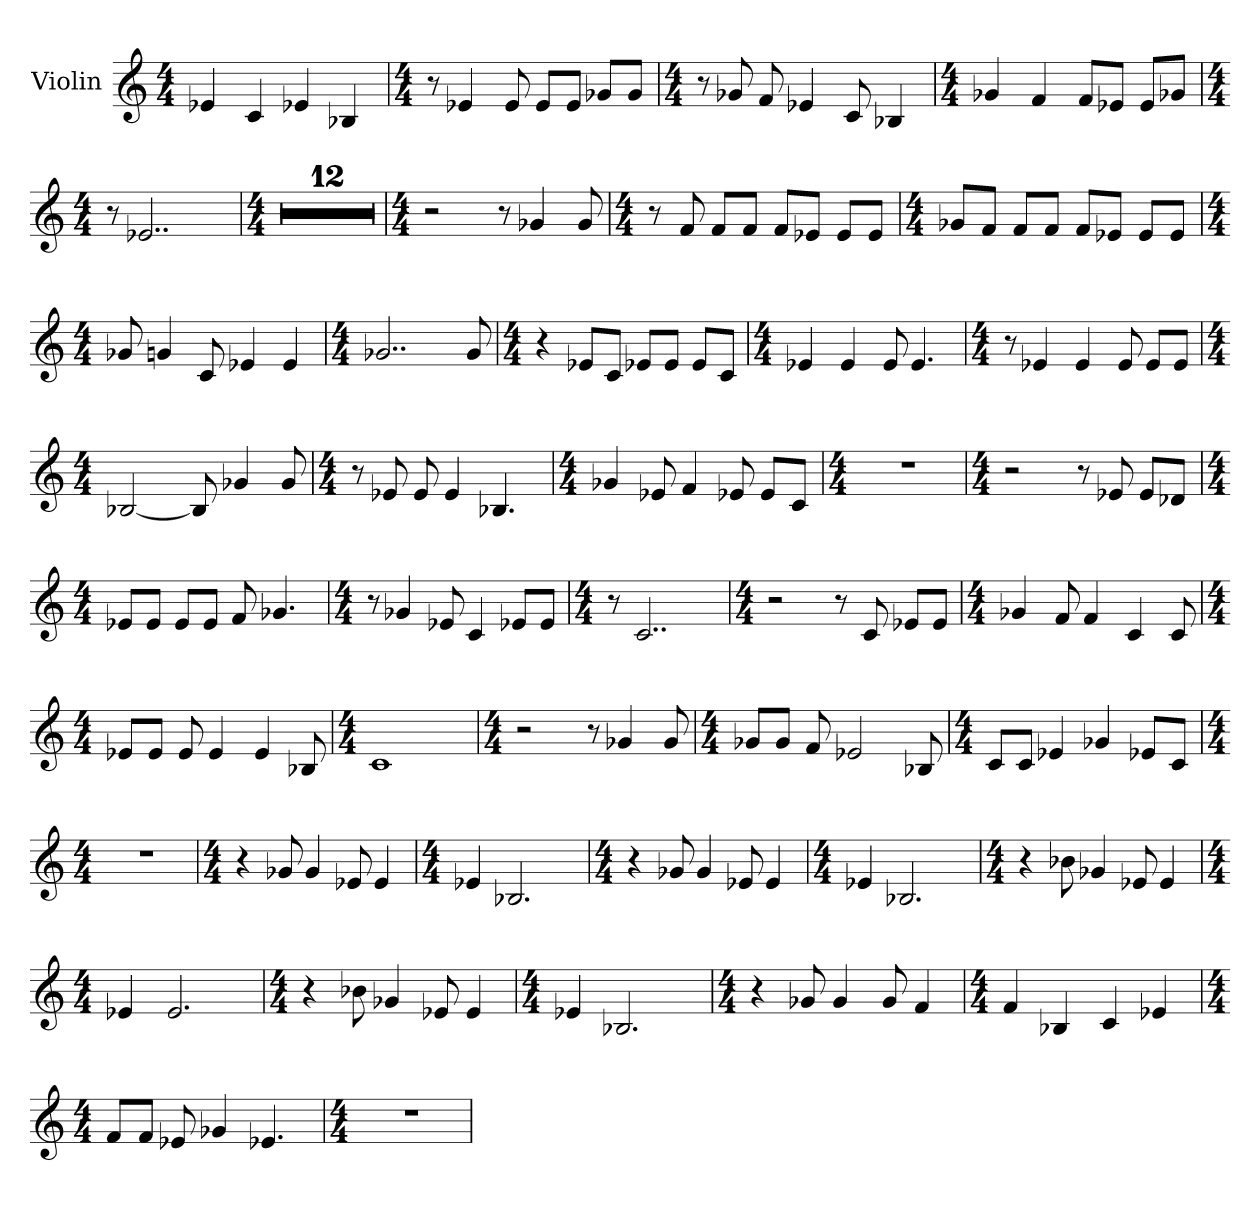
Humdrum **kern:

**kern
*part1
*staff1
*I"Violin
*I'Vln
*M4/4
=
4e-X
4c
4e-X
4B-X
=
*M4/4
8r
4e-X
8e-
8e-L
8e-J
8g-XL
8g-J
=
*M4/4
8r
8g-X
8f
4e-X
8c
4B-X
=
*M4/4
4g-X
4f
8fL
8e-XJ
8e-L
8g-XJ
=
*M4/4
8r
2..e-X
=
*M4/4
1r
=
*M4/4
1r
=
*M4/4
1r
=
*M4/4
1r
=
*M4/4
1r
=
*M4/4
1r
=
*M4/4
1r
=
*M4/4
1r
=
*M4/4
1r
=
*M4/4
1r
=
*M4/4
1r
=
*M4/4
1r
=
*M4/4
2r
8r
4g-X
8g-
=
*M4/4
8r
8f
8fL
8fJ
8fL
8e-XJ
8e-L
8e-J
=
*M4/4
8g-XL
8fJ
8fL
8fJ
8fL
8e-XJ
8e-L
8e-J
=
*M4/4
8g-X
4gn
8c
4e-X
4e-
=
*M4/4
2..g-X
8g-
=
*M4/4
4r
8e-XL
8cJ
8e-XL
8e-J
8e-L
8cJ
=
*M4/4
4e-X
4e-
8e-
4.e-
=
*M4/4
8r
4e-X
4e-
8e-
8e-L
8e-J
=
*M4/4
[2B-X
8B-]
4g-X
8g-
=
*M4/4
8r
8e-X
8e-
4e-
4.B-X
=
*M4/4
4g-X
8e-X
4f
8e-X
8e-L
8cJ
=
*M4/4
1r
=
*M4/4
2r
8r
8e-X
8e-L
8d-XJ
=
*M4/4
8e-XL
8e-J
8e-L
8e-J
8f
4.g-X
=
*M4/4
8r
4g-X
8e-X
4c
8e-XL
8e-J
=
*M4/4
8r
2..c
=
*M4/4
2r
8r
8c
8e-XL
8e-J
=
*M4/4
4g-X
8f
4f
4c
8c
=
*M4/4
8e-XL
8e-J
8e-
4e-
4e-
8B-X
=
*M4/4
1c
=
*M4/4
2r
8r
4g-X
8g-
=
*M4/4
8g-XL
8g-J
8f
2e-X
8B-X
=
*M4/4
8cL
8cJ
4e-X
4g-X
8e-XL
8cJ
=
*M4/4
1r
=
*M4/4
4r
8g-X
4g-
8e-X
4e-
=
*M4/4
4e-X
2.B-X
=
*M4/4
4r
8g-X
4g-
8e-X
4e-
=
*M4/4
4e-X
2.B-X
=
*M4/4
4r
8b-X
4g-X
8e-X
4e-
=
*M4/4
4e-X
2.e-
=
*M4/4
4r
8b-X
4g-X
8e-X
4e-
=
*M4/4
4e-X
2.B-X
=
*M4/4
4r
8g-X
4g-
8g-
4f
=
*M4/4
4f
4B-X
4c
4e-X
=
*M4/4
8fL
8fJ
8e-X
4g-X
4.e-X
=
*M4/4
1r
=
*-
